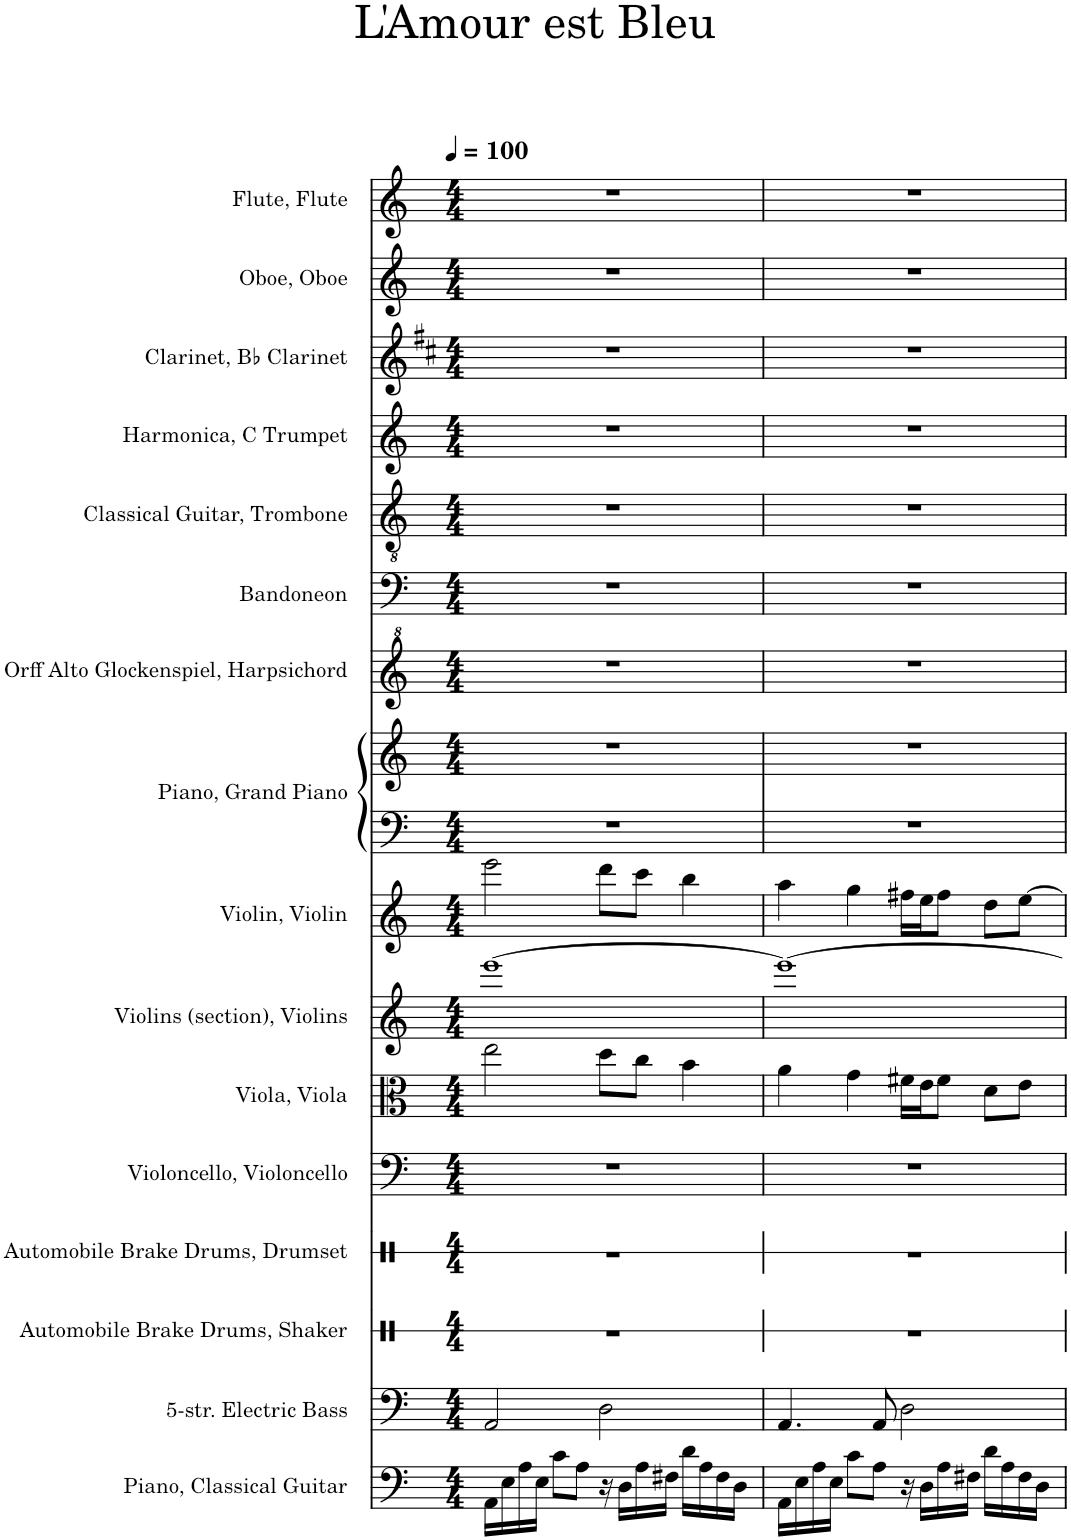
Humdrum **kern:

**kern	**kern	**kern	**kern	**kern	**kern	**kern	**kern	**kern	**kern	**kern	**kern	**kern	**kern	**kern	**kern	**kern
*part16	*part15	*part14	*part13	*part12	*part11	*part10	*part9	*part8	*part8	*part7	*part6	*part5	*part4	*part3	*part2	*part1
*staff17	*staff16	*staff15	*staff14	*staff13	*staff12	*staff11	*staff10	*staff9	*staff8	*staff7	*staff6	*staff5	*staff4	*staff3	*staff2	*staff1
*I"Piano, Classical Guitar	*I"5-str. Electric Bass	*I"Automobile Brake Drums, Shaker	*I"Automobile Brake Drums, Drumset	*I"Violoncello, Violoncello	*I"Viola, Viola	*I"Violins (section), Violins	*I"Violin, Violin	*I"Piano, Grand Piano	*	*I"Orff Alto Glockenspiel, Harpsichord	*I"Bandoneon	*I"Classical Guitar, Trombone	*I"Harmonica, C Trumpet	*I"Clarinet, Bb Clarinet	*I"Oboe, Oboe	*I"Flute, Flute
*I'Pno.	*I'El. B.	*I'Aut. Brk. Dr.	*I'Aut. Brk. Dr.	*I'Vc.	*I'Vla.	*I'Vlns.	*I'Vln.	*I'Pno.	*	*I'O. A. Glk.	*I'Ban.	*I'Guit.	*I'Hmca	*I'Cl.	*I'Ob.	*I'Fl.
*	*	*stria1	*stria1	*	*	*	*	*	*	*	*	*	*	*	*	*
*clefF4	*clefF4	*clefX	*clefX	*clefF4	*clefC3	*clefG2	*clefG2	*clefF4	*clefG2	*clefG^2	*clefF4	*clefGv2	*clefG2	*clefG2	*clefG2	*clefG2
*	*Trd7c12	*	*	*	*	*	*	*	*	*	*	*	*	*Trd1c2	*	*
*k[]	*k[]	*k[]	*k[]	*k[]	*k[]	*k[]	*k[]	*k[]	*k[]	*k[]	*k[]	*k[]	*k[]	*k[f#c#]	*k[]	*k[]
*M4/4	*M4/4	*M4/4	*M4/4	*M4/4	*M4/4	*M4/4	*M4/4	*M4/4	*M4/4	*M4/4	*M4/4	*M4/4	*M4/4	*M4/4	*M4/4	*M4/4
*MM100	*MM100	*MM100	*MM100	*MM100	*MM100	*MM100	*MM100	*MM100	*MM100	*MM100	*MM100	*MM100	*MM100	*MM100	*MM100	*MM100
=1	=1	=1	=1	=1	=1	=1	=1	=1	=1	=1	=1	=1	=1	=1	=1	=1
16AA\LL	2AA/	1r	1r	1r	2ee\	[1eee	2eee\	1r	1r	1r	1r	1r	1r	1r	1r	1r
16E\	.	.	.	.	.	.	.	.	.	.	.	.	.	.	.	.
16A\	.	.	.	.	.	.	.	.	.	.	.	.	.	.	.	.
16E\JJ	.	.	.	.	.	.	.	.	.	.	.	.	.	.	.	.
8c\L	.	.	.	.	.	.	.	.	.	.	.	.	.	.	.	.
8A\J	.	.	.	.	.	.	.	.	.	.	.	.	.	.	.	.
16r	2D\	.	.	.	8dd\L	.	8ddd\L	.	.	.	.	.	.	.	.	.
16D\LL	.	.	.	.	.	.	.	.	.	.	.	.	.	.	.	.
16A\	.	.	.	.	8cc\J	.	8ccc\J	.	.	.	.	.	.	.	.	.
16F#X\JJ	.	.	.	.	.	.	.	.	.	.	.	.	.	.	.	.
16d\LL	.	.	.	.	4b\	.	4bb\	.	.	.	.	.	.	.	.	.
16A\	.	.	.	.	.	.	.	.	.	.	.	.	.	.	.	.
16F#\	.	.	.	.	.	.	.	.	.	.	.	.	.	.	.	.
16D\JJ	.	.	.	.	.	.	.	.	.	.	.	.	.	.	.	.
=2	=2	=2	=2	=2	=2	=2	=2	=2	=2	=2	=2	=2	=2	=2	=2	=2
16AA\LL	4.AA/	1r	1r	1r	4a\	1eee_	4aa\	1r	1r	1r	1r	1r	1r	1r	1r	1r
16E\	.	.	.	.	.	.	.	.	.	.	.	.	.	.	.	.
16A\	.	.	.	.	.	.	.	.	.	.	.	.	.	.	.	.
16E\JJ	.	.	.	.	.	.	.	.	.	.	.	.	.	.	.	.
8c\L	.	.	.	.	4g\	.	4gg\	.	.	.	.	.	.	.	.	.
8A\J	8AA/	.	.	.	.	.	.	.	.	.	.	.	.	.	.	.
16r	2D\	.	.	.	16f#X\LL	.	16ff#X\LL	.	.	.	.	.	.	.	.	.
16D\LL	.	.	.	.	16e\J	.	16ee\J	.	.	.	.	.	.	.	.	.
16A\	.	.	.	.	8f#\J	.	8ff#\J	.	.	.	.	.	.	.	.	.
16F#X\JJ	.	.	.	.	.	.	.	.	.	.	.	.	.	.	.	.
16d\LL	.	.	.	.	8d\L	.	8dd\L	.	.	.	.	.	.	.	.	.
16A\	.	.	.	.	.	.	.	.	.	.	.	.	.	.	.	.
16F#\	.	.	.	.	8e\J	.	[8ee\J	.	.	.	.	.	.	.	.	.
16D\JJ	.	.	.	.	.	.	.	.	.	.	.	.	.	.	.	.
=	=	=	=	=	=	=	=	=	=	=	=	=	=	=	=	=
*-	*-	*-	*-	*-	*-	*-	*-	*-	*-	*-	*-	*-	*-	*-	*-	*-
